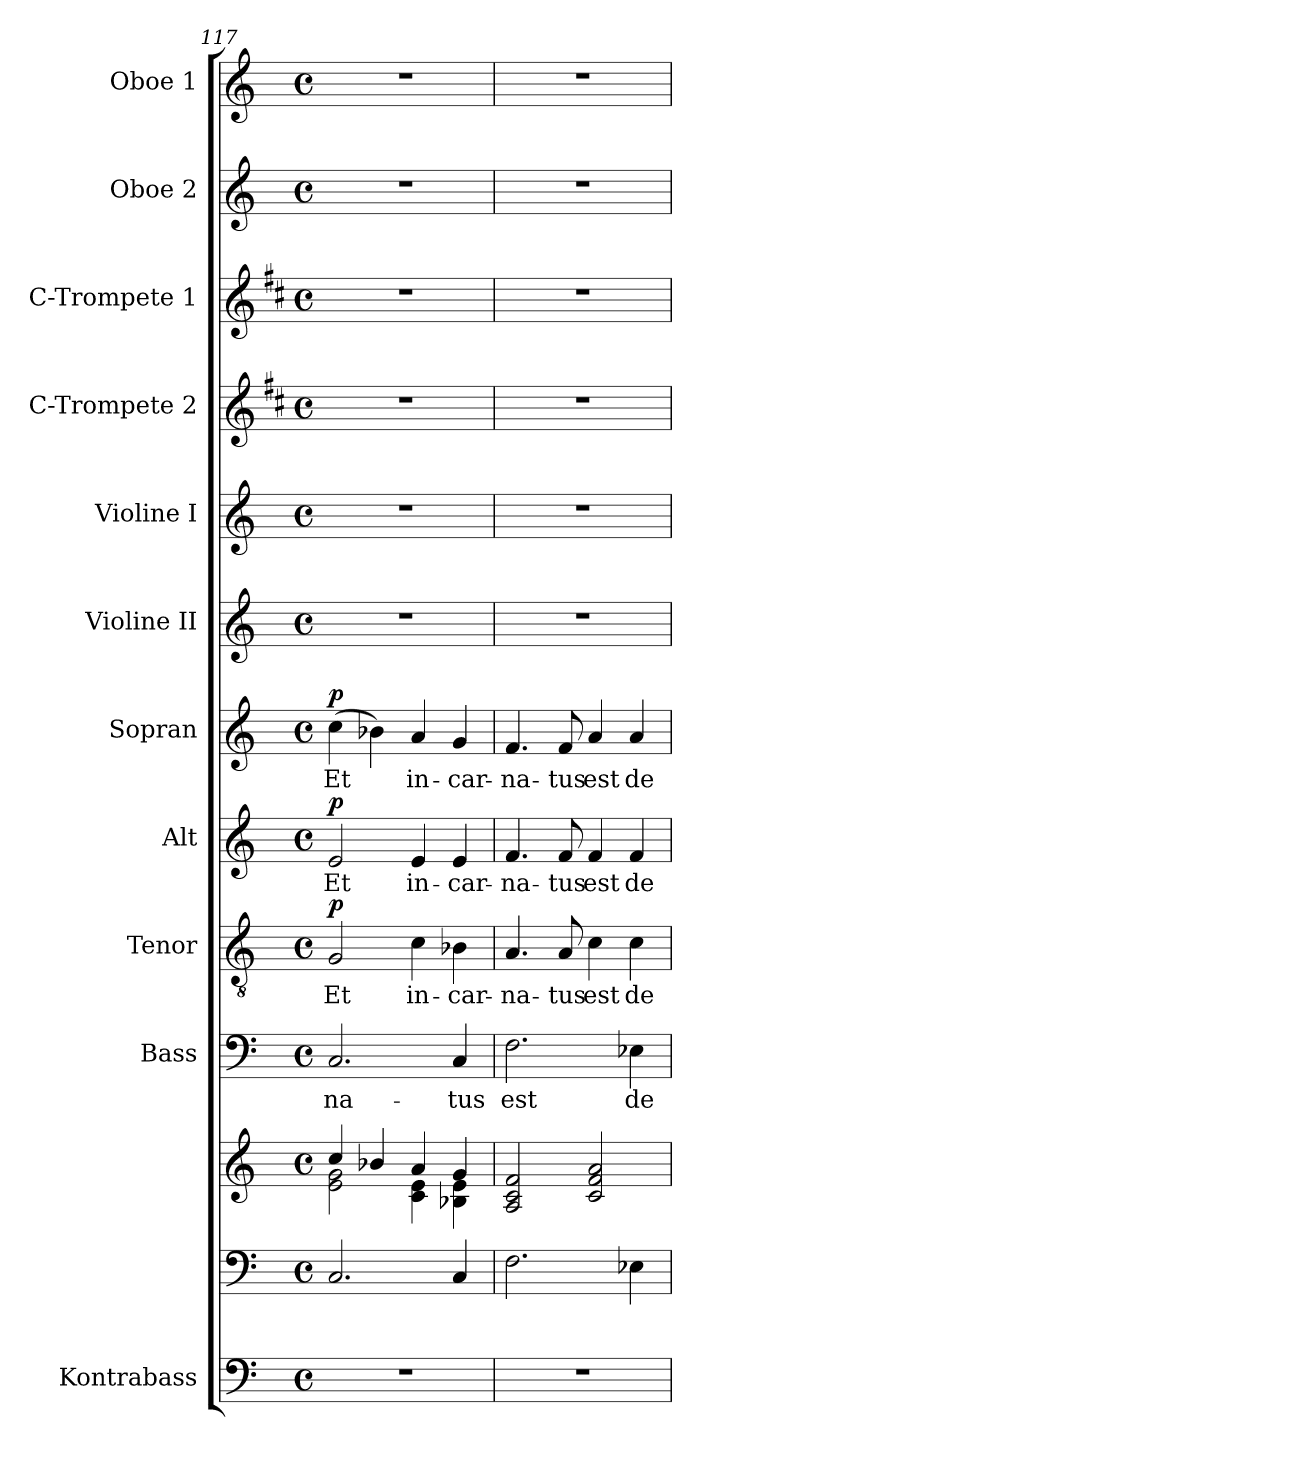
**kern	**kern	**kern	**kern	**text	**kern	**text	**dynam	**kern	**text	**dynam	**kern	**text	**dynam	**kern	**kern	**kern	**kern	**kern	**kern
*part12	*part11	*part11	*part10	*part10	*part9	*part9	*part9	*part8	*part8	*part8	*part7	*part7	*part7	*part6	*part5	*part4	*part3	*part2	*part1
*staff13	*staff12	*staff11	*staff10	*staff10	*staff9	*staff9	*staff9	*staff8	*staff8	*staff8	*staff7	*staff7	*staff7	*staff6	*staff5	*staff4	*staff3	*staff2	*staff1
*I"Kontrabass	*	*	*I"Bass	*	*I"Tenor	*	*	*I"Alt	*	*	*I"Sopran	*	*	*I"Violine II	*I"Violine I	*I"C-Trompete 2	*I"C-Trompete 1	*I"Oboe 2	*I"Oboe 1
*I'Kb.	*	*	*I'B.	*	*I'T.	*	*	*I'A.	*	*	*I'S.	*	*	*I'Vl. II	*I'Vl. I	*I'C Trp. 2	*I'C Trp. 1	*I'Ob. 2	*I'Ob. 1
!!LO:PB:g=z
*clefF4	*clefF4	*clefG2	*clefF4	*	*clefGv2	*	*	*clefG2	*	*	*clefG2	*	*	*clefG2	*clefG2	*clefG2	*clefG2	*clefG2	*clefG2
*ITrd7c12	*	*	*	*	*	*	*	*	*	*	*	*	*	*	*	*ITrd1c2	*ITrd1c2	*	*
*k[]	*k[]	*k[]	*k[]	*	*k[]	*	*	*k[]	*	*	*k[]	*	*	*k[]	*k[]	*k[]	*k[]	*k[]	*k[]
*C:	*C:	*C:	*C:	*	*C:	*	*	*C:	*	*	*C:	*	*	*C:	*C:	*C:	*C:	*C:	*C:
*M4/4	*M4/4	*M4/4	*M4/4	*	*M4/4	*	*	*M4/4	*	*	*M4/4	*	*	*M4/4	*M4/4	*M4/4	*M4/4	*M4/4	*M4/4
*met(c)	*met(c)	*met(c)	*met(c)	*	*met(c)	*	*	*met(c)	*	*	*met(c)	*	*	*met(c)	*met(c)	*met(c)	*met(c)	*met(c)	*met(c)
=117	=117	=117	=117	=117	=117	=117	=117	=117	=117	=117	=117	=117	=117	=117	=117	=117	=117	=117	=117
*	*	*^	*	*	*	*	*	*	*	*	*	*	*	*	*	*	*	*	*
!	!	!	!	!	!LO:LY:b	!	!LO:LY:b	!LO:DY:a	!	!LO:LY:b	!LO:DY:a	!	!LO:LY:b	!LO:DY:a	!	!	!	!	!	!
1r	2.C/	4cc/	2e\ 2g\	2.C/	-na-	2G/	Et	p	2e/	Et	p	(>4cc\	Et	p	1r	1r	1r	1r	1r	1r
.	.	4b-X/	.	.	.	.	.	.	.	.	.	4b-X\)	.	.	.	.	.	.	.	.
!	!	!	!	!	!	!	!LO:LY:b	!	!	!LO:LY:b	!	!	!LO:LY:b	!	!	!	!	!	!	!
.	.	4a/	4c\ 4e\	.	.	4c\	in-	.	4e/	in-	.	4a/	in-	.	.	.	.	.	.	.
!	!	!	!	!	!LO:LY:b	!	!LO:LY:b	!	!	!LO:LY:b	!	!	!LO:LY:b	!	!	!	!	!	!	!
.	4C/	4g/	4B-X\ 4e\	4C/	-tus	4B-X\	-car-	.	4e/	-car-	.	4g/	-car-	.	.	.	.	.	.	.
=118	=118	=118	=118	=118	=118	=118	=118	=118	=118	=118	=118	=118	=118	=118	=118	=118	=118	=118	=118	=118
!	!	!	!	!	!LO:LY:b	!	!LO:LY:b	!	!	!LO:LY:b	!	!	!LO:LY:b	!	!	!	!	!	!	!
*	*	*v	*v	*	*	*	*	*	*	*	*	*	*	*	*	*	*	*	*	*
1r	2.F\	2A/ 2c/ 2f/	2.F\	est	4.A/	-na-	.	4.f/	-na-	.	4.f/	-na-	.	1r	1r	1r	1r	1r	1r
!	!	!	!	!	!	!LO:LY:b	!	!	!LO:LY:b	!	!	!LO:LY:b	!	!	!	!	!	!	!
.	.	.	.	.	8A/	-tus	.	8f/	-tus	.	8f/	-tus	.	.	.	.	.	.	.
!	!	!	!	!	!	!LO:LY:b	!	!	!LO:LY:b	!	!	!LO:LY:b	!	!	!	!	!	!	!
.	.	2c/ 2f/ 2a/	.	.	4c\	est	.	4f/	est	.	4a/	est	.	.	.	.	.	.	.
!	!	!	!	!LO:LY:b	!	!LO:LY:b	!	!	!LO:LY:b	!	!	!LO:LY:b	!	!	!	!	!	!	!
.	4E-X\	.	4E-X\	de	4c\	de	.	4f/	de	.	4a/	de	.	.	.	.	.	.	.
=	=	=	=	=	=	=	=	=	=	=	=	=	=	=	=	=	=	=	=
*-	*-	*-	*-	*-	*-	*-	*-	*-	*-	*-	*-	*-	*-	*-	*-	*-	*-	*-	*-
